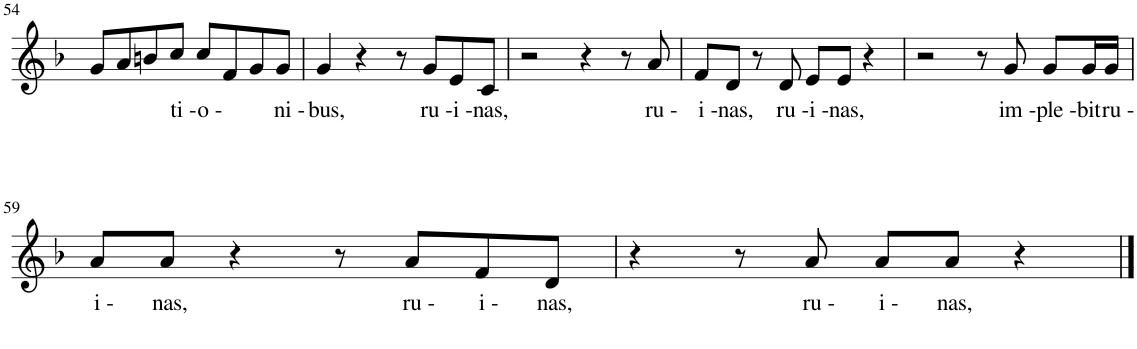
**kern	**text
*part1	*part1
*staff1	*staff1
*I"Alto, Alto	*
*I'A.	*
!!LO:PB:g=z
*clefG2	*
*k[b-]	*
*M4/4	*
*met(c)	*
=54	=54
8g/L	.
8a/	.
8bn/	.
!	!LO:LY:b
8cc/J	ti -
!	!LO:LY:b
8cc/L	o -
8f/	.
8g/	.
!	!LO:LY:b
8g/J	ni -
=55	=55
!	!LO:LY:b
4g/	bus,
4r	.
8r	.
!	!LO:LY:b
8g/L	ru -
!	!LO:LY:b
8e/	i -
!	!LO:LY:b
8c/J	nas,
=56	=56
2r	.
4r	.
8r	.
!	!LO:LY:b
8a/	ru -
=57	=57
!	!LO:LY:b
8f/L	i -
!	!LO:LY:b
8d/J	nas,
8r	.
!	!LO:LY:b
8d/	ru -
!	!LO:LY:b
8e/L	i -
!	!LO:LY:b
8e/J	nas,
4r	.
=58	=58
2r	.
8r	.
!	!LO:LY:b
8g/	im -
!	!LO:LY:b
8g/L	ple -
!	!LO:LY:b
16g/L	bit
!	!LO:LY:b
16g/JJ	ru -
!!LO:LB:g=z
=59	=59
!	!LO:LY:b
8a/L	i -
!	!LO:LY:b
8a/J	nas,
4r	.
8r	.
!	!LO:LY:b
8a/L	ru -
!	!LO:LY:b
8f/	i -
!	!LO:LY:b
8d/J	nas,
=60	=60
4r	.
8r	.
!	!LO:LY:b
8a/	ru -
!	!LO:LY:b
8a/L	i -
!	!LO:LY:b
8a/J	nas,
4r	.
==	==
*-	*-
